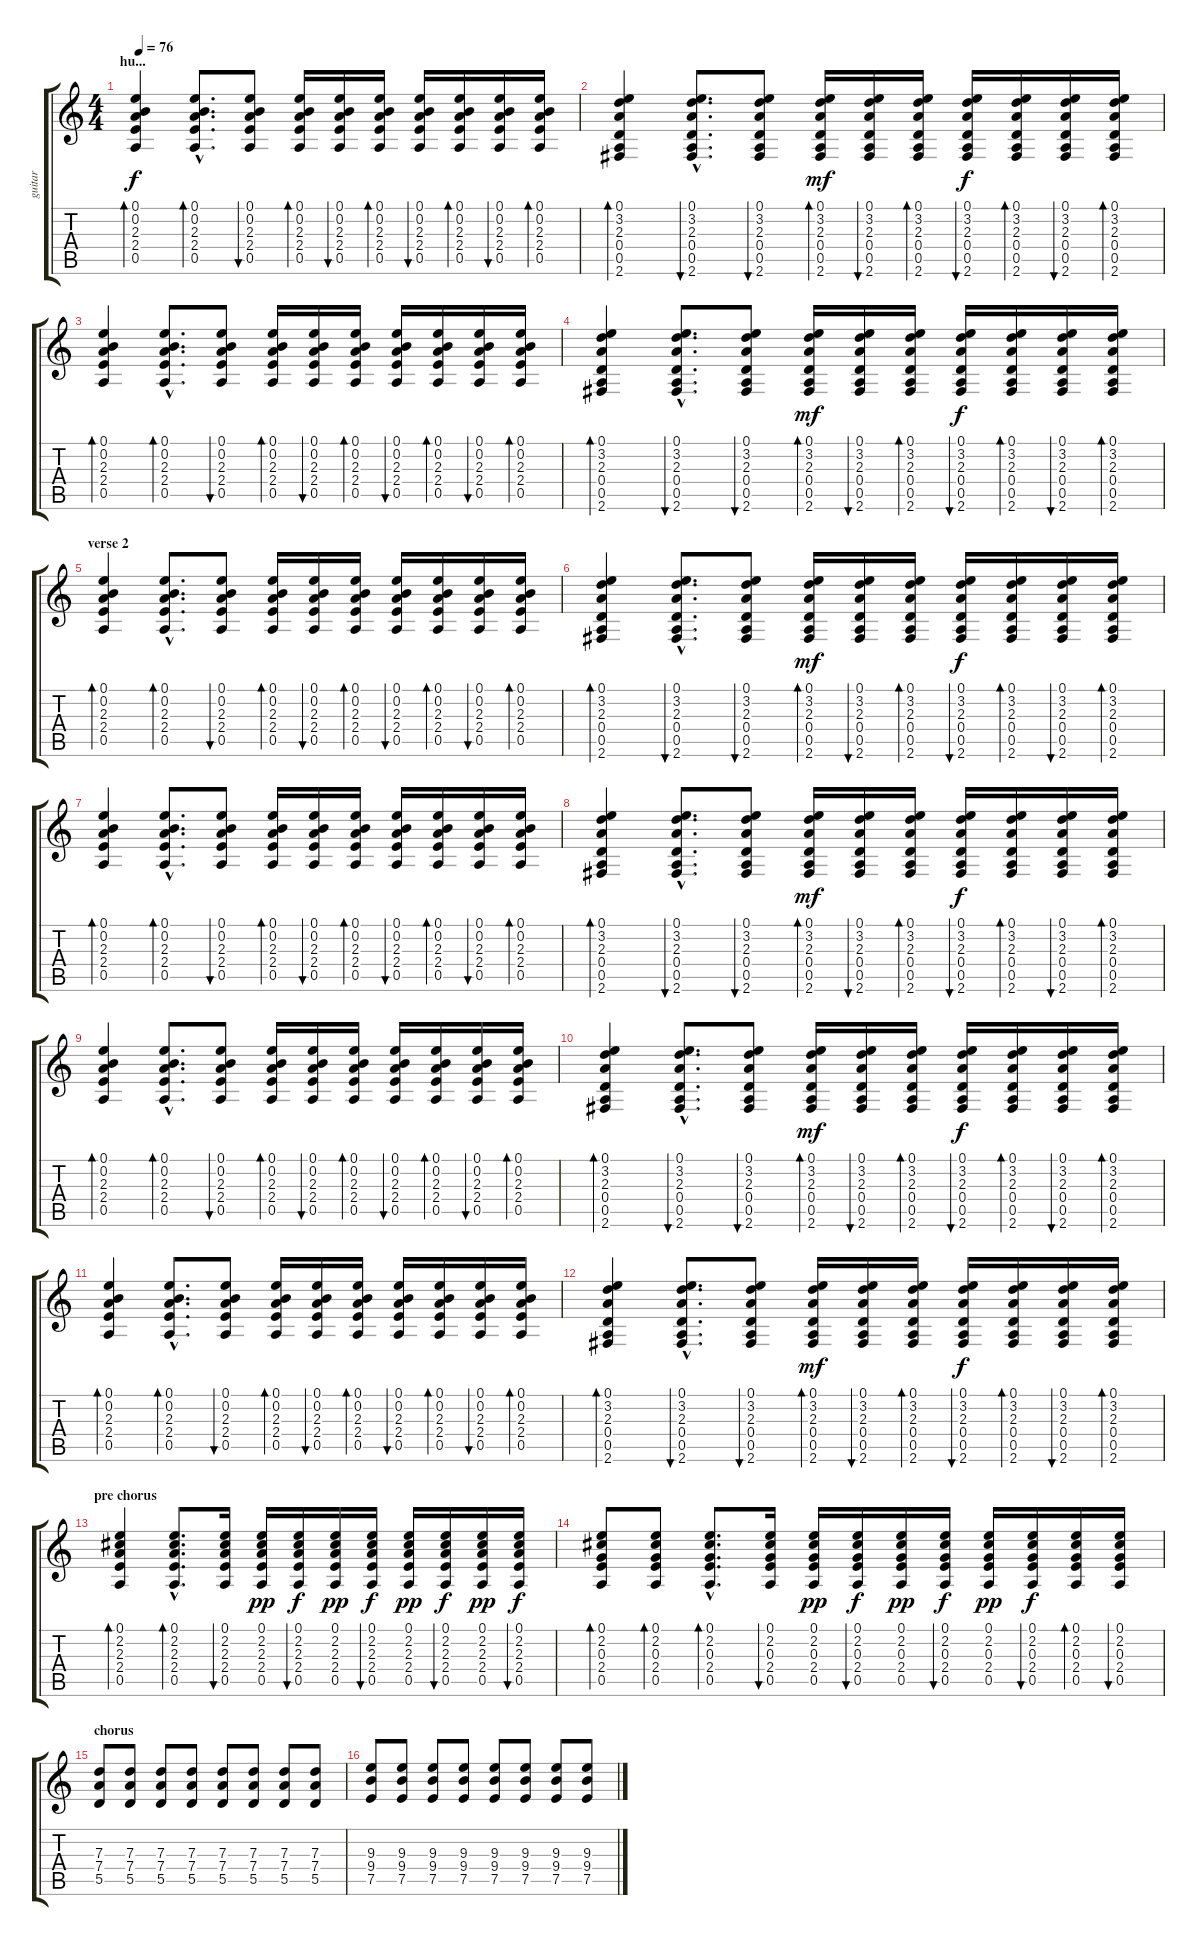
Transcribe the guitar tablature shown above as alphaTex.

\track ("guitar" "guitar") {instrument acousticguitarsteel}
\staff {score tabs}
\tuning (E4 B3 G3 D3 A2 E2) {hide}
\ts (4 4)
\section ("" "hu...")
\tempo 76
\clef g2
\ks c
(0.1 0.2 2.3 2.4 0.5).4{bd 30 dy f} (0.1{hac} 0.2{hac} 2.3{hac} 2.4{hac} 0.5{hac}).8{d bd 30} (0.1 0.2 2.3 2.4 0.5).8{bu 30} (0.1 0.2 2.3 2.4 0.5).16{bd 30} (0.1 0.2 2.3 2.4 0.5).16{bu 30} (0.1 0.2 2.3 2.4 0.5).16{bd 30} (0.1 0.2 2.3 2.4 0.5).16{bu 30} (0.1 0.2 2.3 2.4 0.5).16{bd 30} (0.1 0.2 2.3 2.4 0.5).16{bu 30} (0.1 0.2 2.3 2.4 0.5).16{bd 30} |
(0.1 3.2 2.3 0.4 0.5 2.6).4{bd 30} (0.1{hac} 3.2{hac} 2.3{hac} 0.4{hac} 0.5{hac} 2.6{hac}).8{d bu 30} (0.1 3.2 2.3 0.4 0.5 2.6).8{bu 30} (0.1 3.2 2.3 0.4 0.5 2.6).16{bd 30 dy mf} (0.1 3.2 2.3 0.4 0.5 2.6).16{bu 30} (0.1 3.2 2.3 0.4 0.5 2.6).16{bd 30} (0.1 3.2 2.3 0.4 0.5 2.6).16{bu 30 dy f} (0.1 3.2 2.3 0.4 0.5 2.6).16{bd 30} (0.1 3.2 2.3 0.4 0.5 2.6).16{bu 30} (0.1 3.2 2.3 0.4 0.5 2.6).16{bd 30} |
(0.1 0.2 2.3 2.4 0.5).4{bd 30} (0.1{hac} 0.2{hac} 2.3{hac} 2.4{hac} 0.5{hac}).8{d bd 30} (0.1 0.2 2.3 2.4 0.5).8{bu 30} (0.1 0.2 2.3 2.4 0.5).16{bd 30} (0.1 0.2 2.3 2.4 0.5).16{bu 30} (0.1 0.2 2.3 2.4 0.5).16{bd 30} (0.1 0.2 2.3 2.4 0.5).16{bu 30} (0.1 0.2 2.3 2.4 0.5).16{bd 30} (0.1 0.2 2.3 2.4 0.5).16{bu 30} (0.1 0.2 2.3 2.4 0.5).16{bd 30} |
(0.1 3.2 2.3 0.4 0.5 2.6).4{bd 30} (0.1{hac} 3.2{hac} 2.3{hac} 0.4{hac} 0.5{hac} 2.6{hac}).8{d bu 30} (0.1 3.2 2.3 0.4 0.5 2.6).8{bu 30} (0.1 3.2 2.3 0.4 0.5 2.6).16{bd 30 dy mf} (0.1 3.2 2.3 0.4 0.5 2.6).16{bu 30} (0.1 3.2 2.3 0.4 0.5 2.6).16{bd 30} (0.1 3.2 2.3 0.4 0.5 2.6).16{bu 30 dy f} (0.1 3.2 2.3 0.4 0.5 2.6).16{bd 30} (0.1 3.2 2.3 0.4 0.5 2.6).16{bu 30} (0.1 3.2 2.3 0.4 0.5 2.6).16{bd 30} |
\section ("" "verse 2")
(0.1 0.2 2.3 2.4 0.5).4{bd 30} (0.1{hac} 0.2{hac} 2.3{hac} 2.4{hac} 0.5{hac}).8{d bd 30} (0.1 0.2 2.3 2.4 0.5).8{bu 30} (0.1 0.2 2.3 2.4 0.5).16{bd 30} (0.1 0.2 2.3 2.4 0.5).16{bu 30} (0.1 0.2 2.3 2.4 0.5).16{bd 30} (0.1 0.2 2.3 2.4 0.5).16{bu 30} (0.1 0.2 2.3 2.4 0.5).16{bd 30} (0.1 0.2 2.3 2.4 0.5).16{bu 30} (0.1 0.2 2.3 2.4 0.5).16{bd 30} |
(0.1 3.2 2.3 0.4 0.5 2.6).4{bd 30} (0.1{hac} 3.2{hac} 2.3{hac} 0.4{hac} 0.5{hac} 2.6{hac}).8{d bu 30} (0.1 3.2 2.3 0.4 0.5 2.6).8{bu 30} (0.1 3.2 2.3 0.4 0.5 2.6).16{bd 30 dy mf} (0.1 3.2 2.3 0.4 0.5 2.6).16{bu 30} (0.1 3.2 2.3 0.4 0.5 2.6).16{bd 30} (0.1 3.2 2.3 0.4 0.5 2.6).16{bu 30 dy f} (0.1 3.2 2.3 0.4 0.5 2.6).16{bd 30} (0.1 3.2 2.3 0.4 0.5 2.6).16{bu 30} (0.1 3.2 2.3 0.4 0.5 2.6).16{bd 30} |
(0.1 0.2 2.3 2.4 0.5).4{bd 30} (0.1{hac} 0.2{hac} 2.3{hac} 2.4{hac} 0.5{hac}).8{d bd 30} (0.1 0.2 2.3 2.4 0.5).8{bu 30} (0.1 0.2 2.3 2.4 0.5).16{bd 30} (0.1 0.2 2.3 2.4 0.5).16{bu 30} (0.1 0.2 2.3 2.4 0.5).16{bd 30} (0.1 0.2 2.3 2.4 0.5).16{bu 30} (0.1 0.2 2.3 2.4 0.5).16{bd 30} (0.1 0.2 2.3 2.4 0.5).16{bu 30} (0.1 0.2 2.3 2.4 0.5).16{bd 30} |
(0.1 3.2 2.3 0.4 0.5 2.6).4{bd 30} (0.1{hac} 3.2{hac} 2.3{hac} 0.4{hac} 0.5{hac} 2.6{hac}).8{d bu 30} (0.1 3.2 2.3 0.4 0.5 2.6).8{bu 30} (0.1 3.2 2.3 0.4 0.5 2.6).16{bd 30 dy mf} (0.1 3.2 2.3 0.4 0.5 2.6).16{bu 30} (0.1 3.2 2.3 0.4 0.5 2.6).16{bd 30} (0.1 3.2 2.3 0.4 0.5 2.6).16{bu 30 dy f} (0.1 3.2 2.3 0.4 0.5 2.6).16{bd 30} (0.1 3.2 2.3 0.4 0.5 2.6).16{bu 30} (0.1 3.2 2.3 0.4 0.5 2.6).16{bd 30} |
(0.1 0.2 2.3 2.4 0.5).4{bd 30} (0.1{hac} 0.2{hac} 2.3{hac} 2.4{hac} 0.5{hac}).8{d bd 30} (0.1 0.2 2.3 2.4 0.5).8{bu 30} (0.1 0.2 2.3 2.4 0.5).16{bd 30} (0.1 0.2 2.3 2.4 0.5).16{bu 30} (0.1 0.2 2.3 2.4 0.5).16{bd 30} (0.1 0.2 2.3 2.4 0.5).16{bu 30} (0.1 0.2 2.3 2.4 0.5).16{bd 30} (0.1 0.2 2.3 2.4 0.5).16{bu 30} (0.1 0.2 2.3 2.4 0.5).16{bd 30} |
(0.1 3.2 2.3 0.4 0.5 2.6).4{bd 30} (0.1{hac} 3.2{hac} 2.3{hac} 0.4{hac} 0.5{hac} 2.6{hac}).8{d bu 30} (0.1 3.2 2.3 0.4 0.5 2.6).8{bu 30} (0.1 3.2 2.3 0.4 0.5 2.6).16{bd 30 dy mf} (0.1 3.2 2.3 0.4 0.5 2.6).16{bu 30} (0.1 3.2 2.3 0.4 0.5 2.6).16{bd 30} (0.1 3.2 2.3 0.4 0.5 2.6).16{bu 30 dy f} (0.1 3.2 2.3 0.4 0.5 2.6).16{bd 30} (0.1 3.2 2.3 0.4 0.5 2.6).16{bu 30} (0.1 3.2 2.3 0.4 0.5 2.6).16{bd 30} |
(0.1 0.2 2.3 2.4 0.5).4{bd 30} (0.1{hac} 0.2{hac} 2.3{hac} 2.4{hac} 0.5{hac}).8{d bd 30} (0.1 0.2 2.3 2.4 0.5).8{bu 30} (0.1 0.2 2.3 2.4 0.5).16{bd 30} (0.1 0.2 2.3 2.4 0.5).16{bu 30} (0.1 0.2 2.3 2.4 0.5).16{bd 30} (0.1 0.2 2.3 2.4 0.5).16{bu 30} (0.1 0.2 2.3 2.4 0.5).16{bd 30} (0.1 0.2 2.3 2.4 0.5).16{bu 30} (0.1 0.2 2.3 2.4 0.5).16{bd 30} |
(0.1 3.2 2.3 0.4 0.5 2.6).4{bd 30} (0.1{hac} 3.2{hac} 2.3{hac} 0.4{hac} 0.5{hac} 2.6{hac}).8{d bu 30} (0.1 3.2 2.3 0.4 0.5 2.6).8{bu 30} (0.1 3.2 2.3 0.4 0.5 2.6).16{bd 30 dy mf} (0.1 3.2 2.3 0.4 0.5 2.6).16{bu 30} (0.1 3.2 2.3 0.4 0.5 2.6).16{bd 30} (0.1 3.2 2.3 0.4 0.5 2.6).16{bu 30 dy f} (0.1 3.2 2.3 0.4 0.5 2.6).16{bd 30} (0.1 3.2 2.3 0.4 0.5 2.6).16{bu 30} (0.1 3.2 2.3 0.4 0.5 2.6).16{bd 30} |
\section ("" "pre chorus")
(0.1 2.2 2.3 2.4 0.5).4{bd 30} (0.1{hac} 2.2{hac} 2.3{hac} 2.4{hac} 0.5{hac}).8{d bd 30} (0.1 2.2 2.3 2.4 0.5).16{bu 30} (0.1 2.2 2.3 2.4 0.5).16{dy pp} (0.1 2.2 2.3 2.4 0.5).16{bu 30 dy f} (0.1 2.2 2.3 2.4 0.5).16{dy pp} (0.1 2.2 2.3 2.4 0.5).16{bu 30 dy f} (0.1 2.2 2.3 2.4 0.5).16{dy pp} (0.1 2.2 2.3 2.4 0.5).16{bu 30 dy f} (0.1 2.2 2.3 2.4 0.5).16{dy pp} (0.1 2.2 2.3 2.4 0.5).16{bu 30 dy f} |
(0.1 2.2 0.3 2.4 0.5).8{bd 30} (0.1 2.2 0.3 2.4 0.5).8{bd 30} (0.1{hac} 2.2{hac} 0.3{hac} 2.4{hac} 0.5{hac}).8{d bd 30} (0.1 2.2 0.3 2.4 0.5).16{bu 30} (0.1 2.2 0.3 2.4 0.5).16{dy pp} (0.1 2.2 0.3 2.4 0.5).16{bu 30 dy f} (0.1 2.2 0.3 2.4 0.5).16{dy pp} (0.1 2.2 0.3 2.4 0.5).16{bu 30 dy f} (0.1 2.2 0.3 2.4 0.5).16{dy pp} (0.1 2.2 0.3 2.4 0.5).16{bu 30 dy f} (0.1 2.2 0.3 2.4 0.5).16{bd 30} (0.1 2.2 0.3 2.4 0.5).16{bu 30} |
\section ("" "chorus")
(7.3 7.4 5.5).8{volume 12 instrument distortionguitar} (7.3 7.4 5.5).8 (7.3 7.4 5.5).8 (7.3 7.4 5.5).8 (7.3 7.4 5.5).8 (7.3 7.4 5.5).8 (7.3 7.4 5.5).8 (7.3 7.4 5.5).8 |
(9.3 9.4 7.5).8 (9.3 9.4 7.5).8 (9.3 9.4 7.5).8 (9.3 9.4 7.5).8 (9.3 9.4 7.5).8 (9.3 9.4 7.5).8 (9.3 9.4 7.5).8 (9.3 9.4 7.5).8
